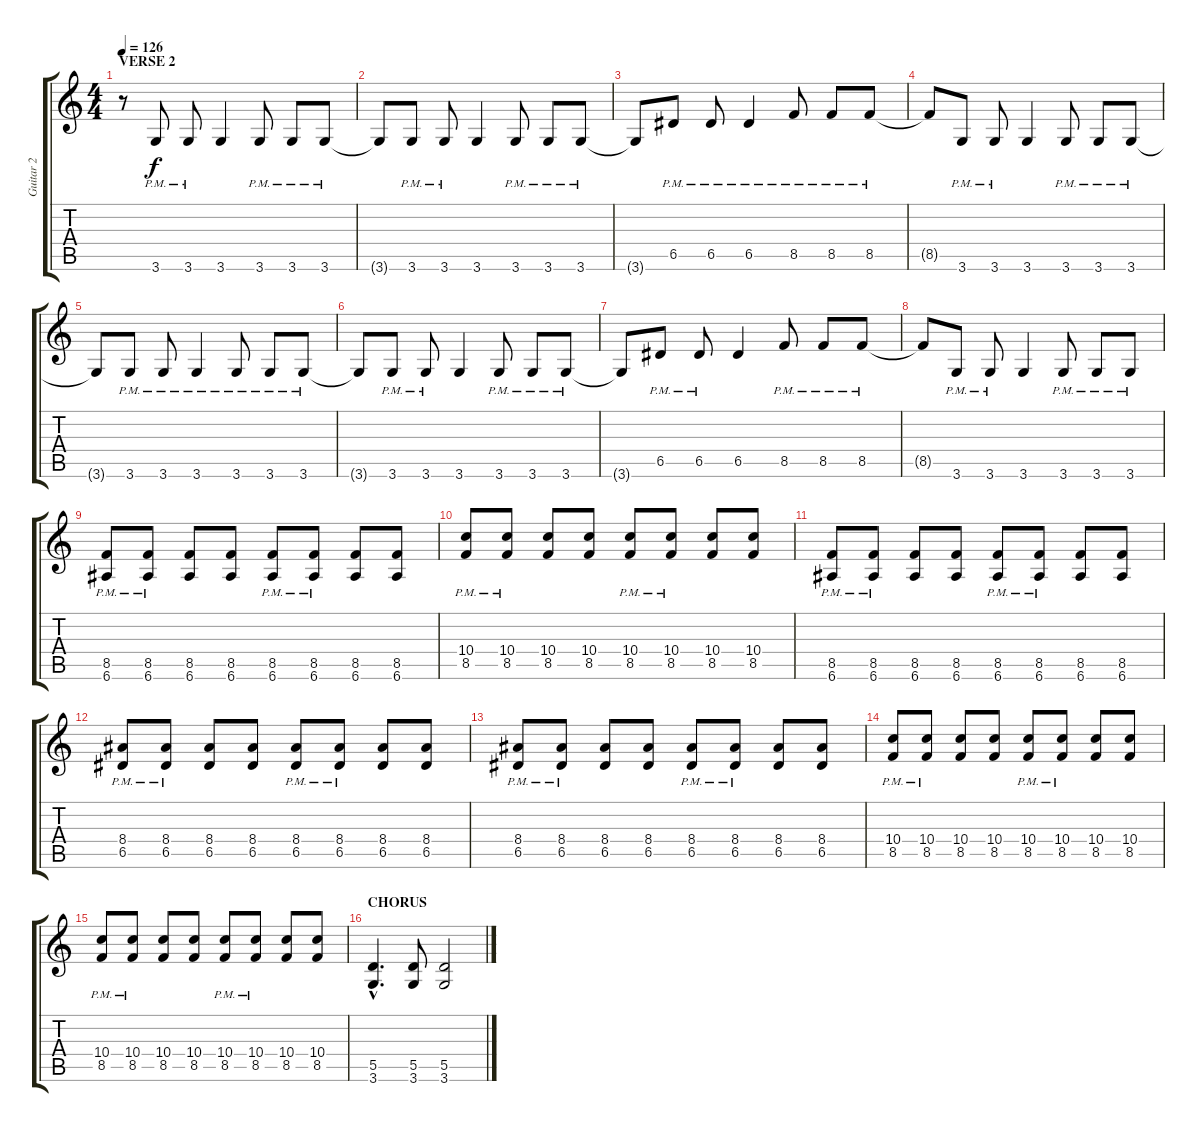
\track ("Guitar 2" "Guitar 2") {instrument distortionguitar}
\staff {score tabs}
\tuning (E4 B3 G3 D3 A2 E2) {hide}
\ts (4 4)
\section ("" "VERSE 2")
\tempo 126
\clef g2
\ks c
r.8{dy f} 3.6{pm}.8 3.6{pm}.8 3.6.4 3.6{pm}.8 3.6{pm}.8 3.6{pm}.8 |
3.6{t}.8 3.6{pm}.8 3.6{pm}.8 3.6.4 3.6{pm}.8 3.6{pm}.8 3.6{pm}.8 |
3.6{t}.8 6.5{pm}.8 6.5{pm}.8 6.5{pm}.4 8.5{pm}.8 8.5{pm}.8 8.5{pm}.8 |
8.5{t}.8 3.6{pm}.8 3.6{pm}.8 3.6.4 3.6{pm}.8 3.6{pm}.8 3.6{pm}.8 |
3.6{t}.8 3.6{pm}.8 3.6{pm}.8 3.6{pm}.4 3.6{pm}.8 3.6{pm}.8 3.6{pm}.8 |
3.6{t}.8 3.6{pm}.8 3.6{pm}.8 3.6.4 3.6{pm}.8 3.6{pm}.8 3.6{pm}.8 |
3.6{t}.8 6.5{pm}.8 6.5{pm}.8 6.5.4 8.5{pm}.8 8.5{pm}.8 8.5{pm}.8 |
8.5{t}.8 3.6{pm}.8 3.6{pm}.8 3.6.4 3.6{pm}.8 3.6{pm}.8 3.6{pm}.8 |
(8.5 6.6{pm}).8 (8.5 6.6{pm}).8 (8.5 6.6).8 (8.5 6.6).8 (8.5{pm} 6.6{pm}).8 (8.5{pm} 6.6{pm}).8 (8.5 6.6).8 (8.5 6.6).8 |
(10.4{pm} 8.5{pm}).8 (10.4{pm} 8.5{pm}).8 (10.4 8.5).8 (10.4 8.5).8 (10.4{pm} 8.5{pm}).8 (10.4{pm} 8.5{pm}).8 (10.4 8.5).8 (10.4 8.5).8 |
(8.5{pm} 6.6{pm}).8 (8.5{pm} 6.6{pm}).8 (8.5 6.6).8 (8.5 6.6).8 (8.5{pm} 6.6{pm}).8 (8.5{pm} 6.6{pm}).8 (8.5 6.6).8 (8.5 6.6).8 |
(8.4{pm} 6.5{pm}).8 (8.4{pm} 6.5{pm}).8 (8.4 6.5).8 (8.4 6.5).8 (8.4{pm} 6.5{pm}).8 (8.4{pm} 6.5{pm}).8 (8.4 6.5).8 (8.4 6.5).8 |
(8.4{pm} 6.5{pm}).8 (8.4{pm} 6.5{pm}).8 (8.4 6.5).8 (8.4 6.5).8 (8.4{pm} 6.5{pm}).8 (8.4{pm} 6.5{pm}).8 (8.4 6.5).8 (8.4 6.5).8 |
(10.4{pm} 8.5{pm}).8 (10.4{pm} 8.5{pm}).8 (10.4 8.5).8 (10.4 8.5).8 (10.4{pm} 8.5{pm}).8 (10.4{pm} 8.5{pm}).8 (10.4 8.5).8 (10.4 8.5).8 |
(10.4{pm} 8.5{pm}).8 (10.4{pm} 8.5{pm}).8 (10.4 8.5).8 (10.4 8.5).8 (10.4{pm} 8.5{pm}).8 (10.4{pm} 8.5{pm}).8 (10.4 8.5).8 (10.4 8.5).8 |
\section ("" "CHORUS")
(5.5{hac} 3.6{hac}).4{d} (5.5 3.6).8 (5.5 3.6).2
